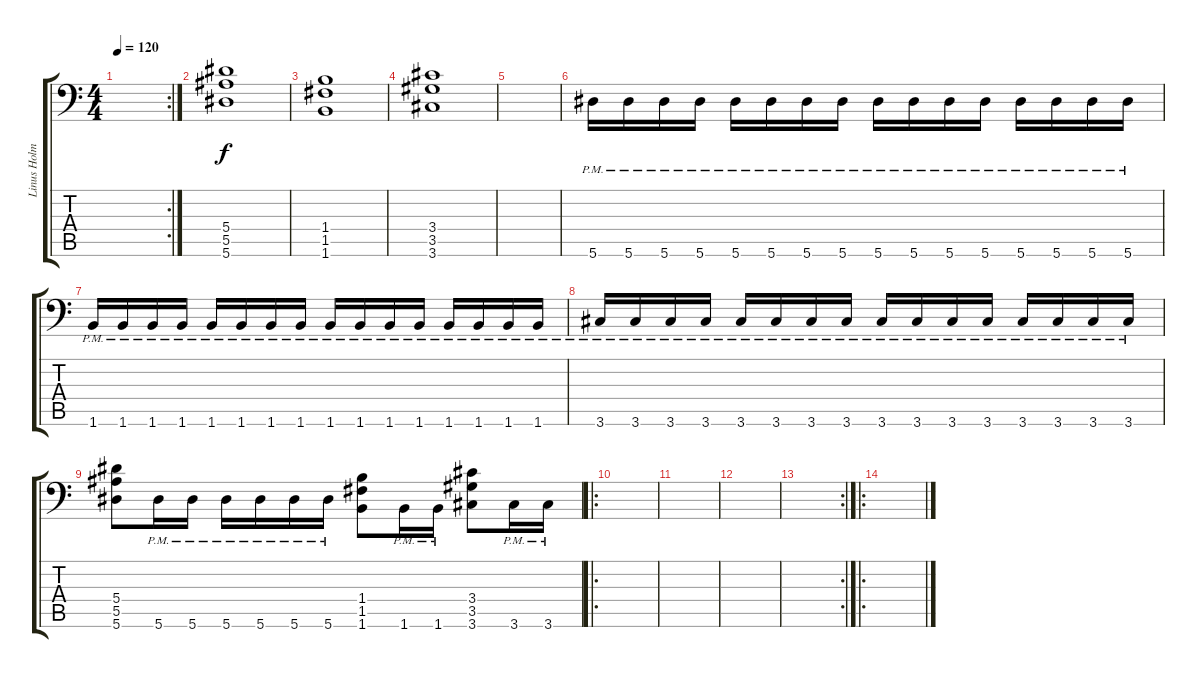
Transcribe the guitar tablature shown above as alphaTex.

\track ("Linus Holmgren (Rythm)" "Linus Holm") {instrument distortionguitar}
\staff {score tabs}
\tuning (C4 G3 Eb3 Bb2 F2 Bb1) {hide}
\rc 2
\ts (4 4)
\tempo 120
\clef f4
\ks c
|
(5.4 5.5 5.6).1 |
(1.4 1.5 1.6).1 |
(3.4 3.5 3.6).1 |
|
5.6{pm}.16 5.6{pm}.16 5.6{pm}.16 5.6{pm}.16 5.6{pm}.16 5.6{pm}.16 5.6{pm}.16 5.6{pm}.16 5.6{pm}.16 5.6{pm}.16 5.6{pm}.16 5.6{pm}.16 5.6{pm}.16 5.6{pm}.16 5.6{pm}.16 5.6{pm}.16 |
1.6{pm}.16 1.6{pm}.16 1.6{pm}.16 1.6{pm}.16 1.6{pm}.16 1.6{pm}.16 1.6{pm}.16 1.6{pm}.16 1.6{pm}.16 1.6{pm}.16 1.6{pm}.16 1.6{pm}.16 1.6{pm}.16 1.6{pm}.16 1.6{pm}.16 1.6{pm}.16 |
3.6{pm}.16 3.6{pm}.16 3.6{pm}.16 3.6{pm}.16 3.6{pm}.16 3.6{pm}.16 3.6{pm}.16 3.6{pm}.16 3.6{pm}.16 3.6{pm}.16 3.6{pm}.16 3.6{pm}.16 3.6{pm}.16 3.6{pm}.16 3.6{pm}.16 3.6{pm}.16 |
(5.4 5.5 5.6).8 5.6{pm}.16 5.6{pm}.16 5.6{pm}.16 5.6{pm}.16 5.6{pm}.16 5.6{pm}.16 (1.4 1.5 1.6).8 1.6{pm}.16 1.6{pm}.16 (3.4 3.5 3.6).8 3.6{pm}.16 3.6{pm}.16 |
\ro
|
|
|
\rc 2
|
\ro
